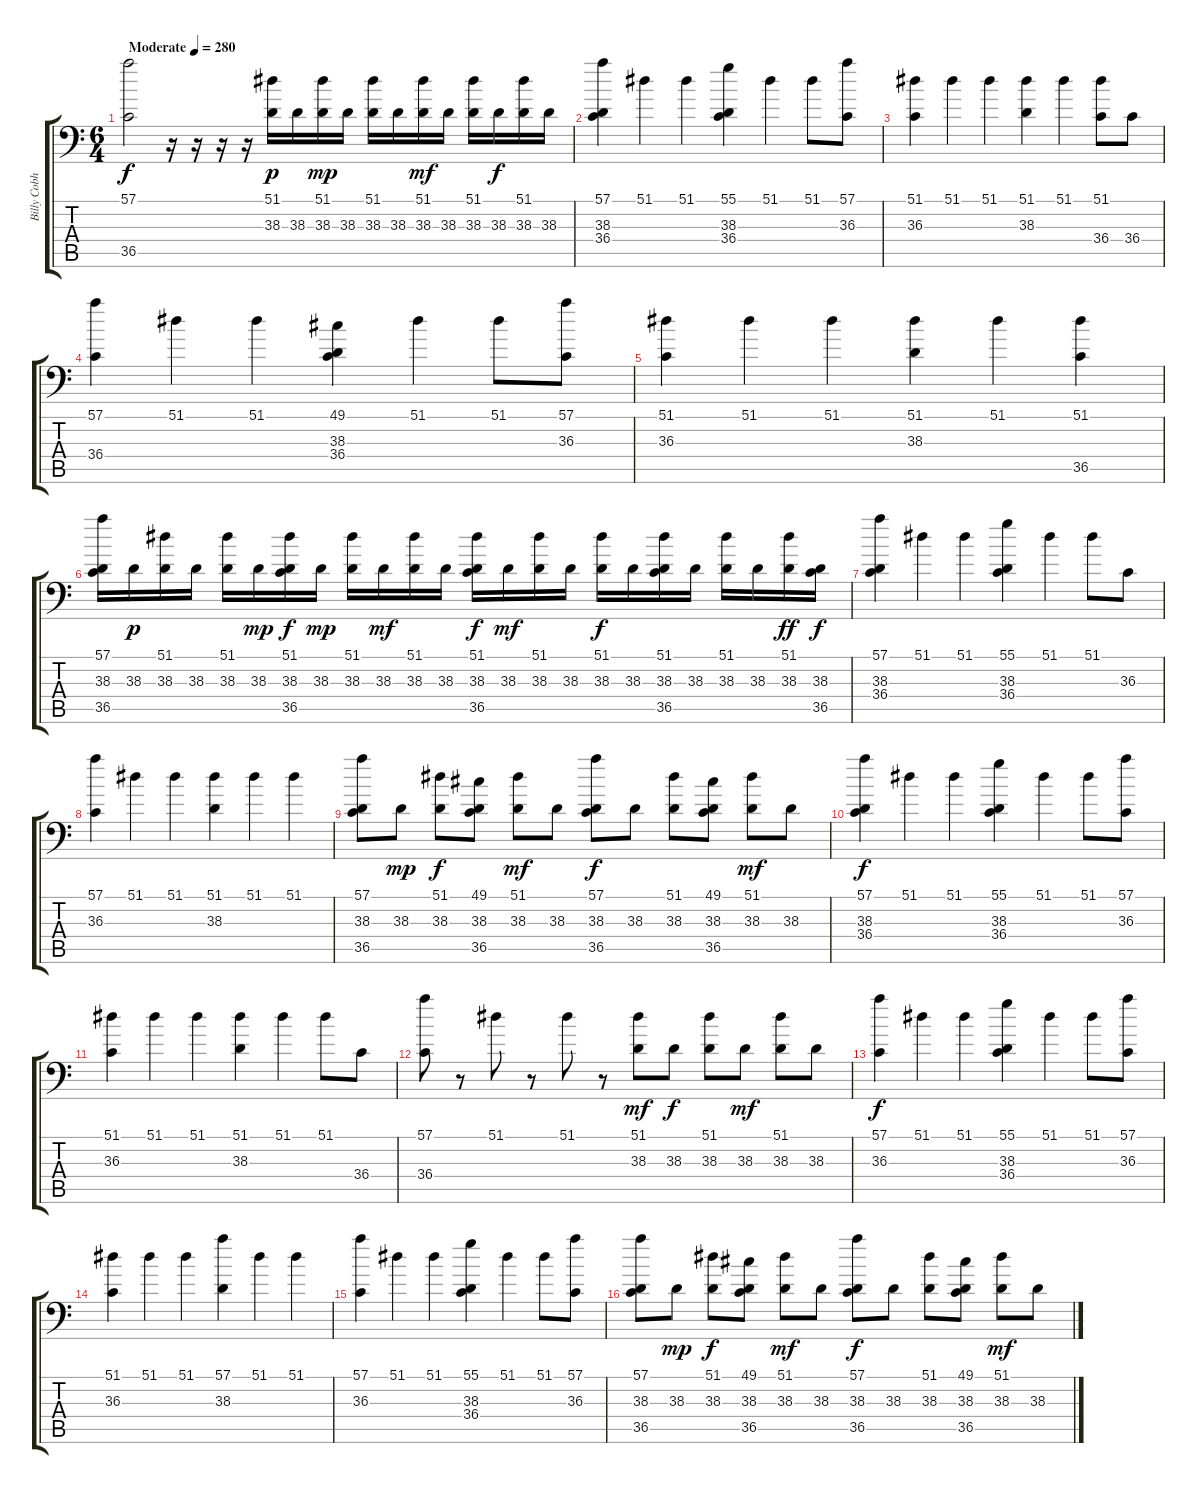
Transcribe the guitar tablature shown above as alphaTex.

\track ("Billy Cobham" "Billy Cobh") {instrument acousticgrandpiano}
\staff {score tabs}
\tuning (C-1 C-1 C-1 C-1 C-1 C-1) {hide}
\ts (6 4)
\tempo (280 "Moderate")
\clef f4
\ks c
(57.1 36.5).2{dy f instrument acousticgrandpiano} r.16 r.16 r.16 r.16 (51.1 38.3).16{dy p} 38.3.16 (51.1 38.3).16{dy mp} 38.3.16 (51.1 38.3).16 38.3.16 (51.1 38.3).16{dy mf} 38.3.16 (51.1 38.3).16 38.3.16{dy f} (51.1 38.3).16 38.3.16 |
(57.1 38.3 36.4).4 51.1.4 51.1.4 (55.1 38.3 36.4).4 51.1.4 51.1.8 (57.1 36.3).8 |
(51.1 36.3).4 51.1.4 51.1.4 (51.1 38.3).4 51.1.4 (51.1 36.4).8 36.4.8 |
(57.1 36.4).4 51.1.4 51.1.4 (49.1 38.3 36.4).4 51.1.4 51.1.8 (57.1 36.3).8 |
(51.1 36.3).4 51.1.4 51.1.4 (51.1 38.3).4 51.1.4 (51.1 36.5).4 |
(57.1 38.3 36.5).16 38.3.16{dy p} (51.1 38.3).16 38.3.16 (51.1 38.3).16 38.3.16{dy mp} (51.1 38.3 36.5).16{dy f} 38.3.16{dy mp} (51.1 38.3).16 38.3.16{dy mf} (51.1 38.3).16 38.3.16 (51.1 38.3 36.5).16{dy f} 38.3.16{dy mf} (51.1 38.3).16 38.3.16 (51.1 38.3).16{dy f} 38.3.16 (51.1 38.3 36.5).16 38.3.16 (51.1 38.3).16 38.3.16 (51.1 38.3).16{dy ff} (38.3 36.5).16{dy f} |
(57.1 38.3 36.4).4 51.1.4 51.1.4 (55.1 38.3 36.4).4 51.1.4 51.1.8 36.3.8 |
(57.1 36.3).4 51.1.4 51.1.4 (51.1 38.3).4 51.1.4 51.1.4 |
(57.1 38.3 36.5).8 38.3.8{dy mp} (51.1 38.3).8{dy f} (49.1 38.3 36.5).8 (51.1 38.3).8{dy mf} 38.3.8 (57.1 38.3 36.5).8{dy f} 38.3.8 (51.1 38.3).8 (49.1 38.3 36.5).8 (51.1 38.3).8{dy mf} 38.3.8 |
(57.1 38.3 36.4).4{dy f} 51.1.4 51.1.4 (55.1 38.3 36.4).4 51.1.4 51.1.8 (57.1 36.3).8 |
(51.1 36.3).4 51.1.4 51.1.4 (51.1 38.3).4 51.1.4 51.1.8 36.4.8 |
(57.1 36.4).8 r.8 51.1.8 r.8 51.1.8 r.8 (51.1 38.3).8{dy mf} 38.3.8{dy f} (51.1 38.3).8 38.3.8{dy mf} (51.1 38.3).8 38.3.8 |
(57.1 36.3).4{dy f} 51.1.4 51.1.4 (55.1 38.3 36.4).4 51.1.4 51.1.8 (57.1 36.3).8 |
(51.1 36.3).4 51.1.4 51.1.4 (57.1 38.3).4 51.1.4 51.1.4 |
(57.1 36.3).4 51.1.4 51.1.4 (55.1 38.3 36.4).4 51.1.4 51.1.8 (57.1 36.3).8 |
(57.1 38.3 36.5).8 38.3.8{dy mp} (51.1 38.3).8{dy f} (49.1 38.3 36.5).8 (51.1 38.3).8{dy mf} 38.3.8 (57.1 38.3 36.5).8{dy f} 38.3.8 (51.1 38.3).8 (49.1 38.3 36.5).8 (51.1 38.3).8{dy mf} 38.3.8
